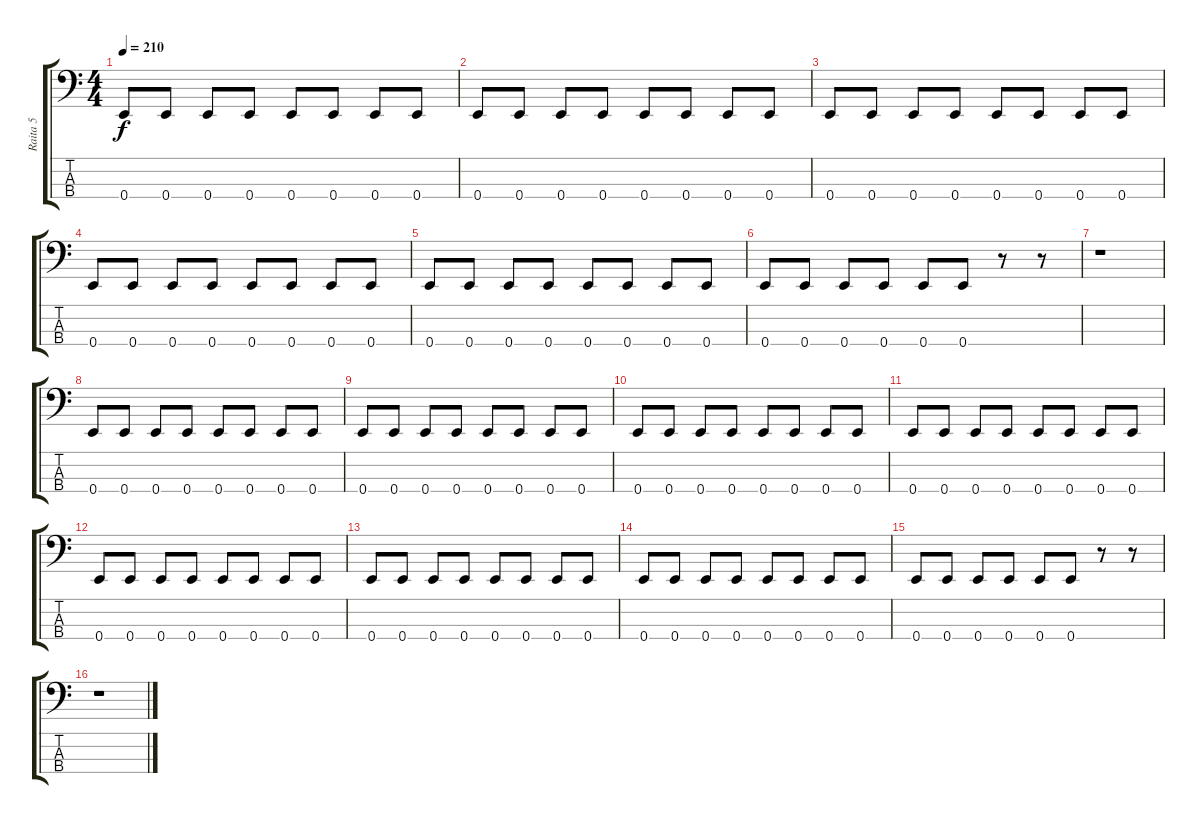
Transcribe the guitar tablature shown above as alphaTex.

\track ("Raita 5" "Raita 5") {instrument acousticguitarnylon}
\staff {score tabs}
\tuning (G2 D2 A1 E1) {hide}
\ts (4 4)
\tempo 210
\clef f4
\ks c
0.4.8{dy f} 0.4.8 0.4.8 0.4.8 0.4.8 0.4.8 0.4.8 0.4.8 |
0.4.8 0.4.8 0.4.8 0.4.8 0.4.8 0.4.8 0.4.8 0.4.8 |
0.4.8 0.4.8 0.4.8 0.4.8 0.4.8 0.4.8 0.4.8 0.4.8 |
0.4.8 0.4.8 0.4.8 0.4.8 0.4.8 0.4.8 0.4.8 0.4.8 |
0.4.8 0.4.8 0.4.8 0.4.8 0.4.8 0.4.8 0.4.8 0.4.8 |
0.4.8 0.4.8 0.4.8 0.4.8 0.4.8 0.4.8 r.8 r.8 |
r.1 |
0.4.8 0.4.8 0.4.8 0.4.8 0.4.8 0.4.8 0.4.8 0.4.8 |
0.4.8 0.4.8 0.4.8 0.4.8 0.4.8 0.4.8 0.4.8 0.4.8 |
0.4.8 0.4.8 0.4.8 0.4.8 0.4.8 0.4.8 0.4.8 0.4.8 |
0.4.8 0.4.8 0.4.8 0.4.8 0.4.8 0.4.8 0.4.8 0.4.8 |
0.4.8 0.4.8 0.4.8 0.4.8 0.4.8 0.4.8 0.4.8 0.4.8 |
0.4.8 0.4.8 0.4.8 0.4.8 0.4.8 0.4.8 0.4.8 0.4.8 |
0.4.8 0.4.8 0.4.8 0.4.8 0.4.8 0.4.8 0.4.8 0.4.8 |
0.4.8 0.4.8 0.4.8 0.4.8 0.4.8 0.4.8 r.8 r.8 |
r.1
